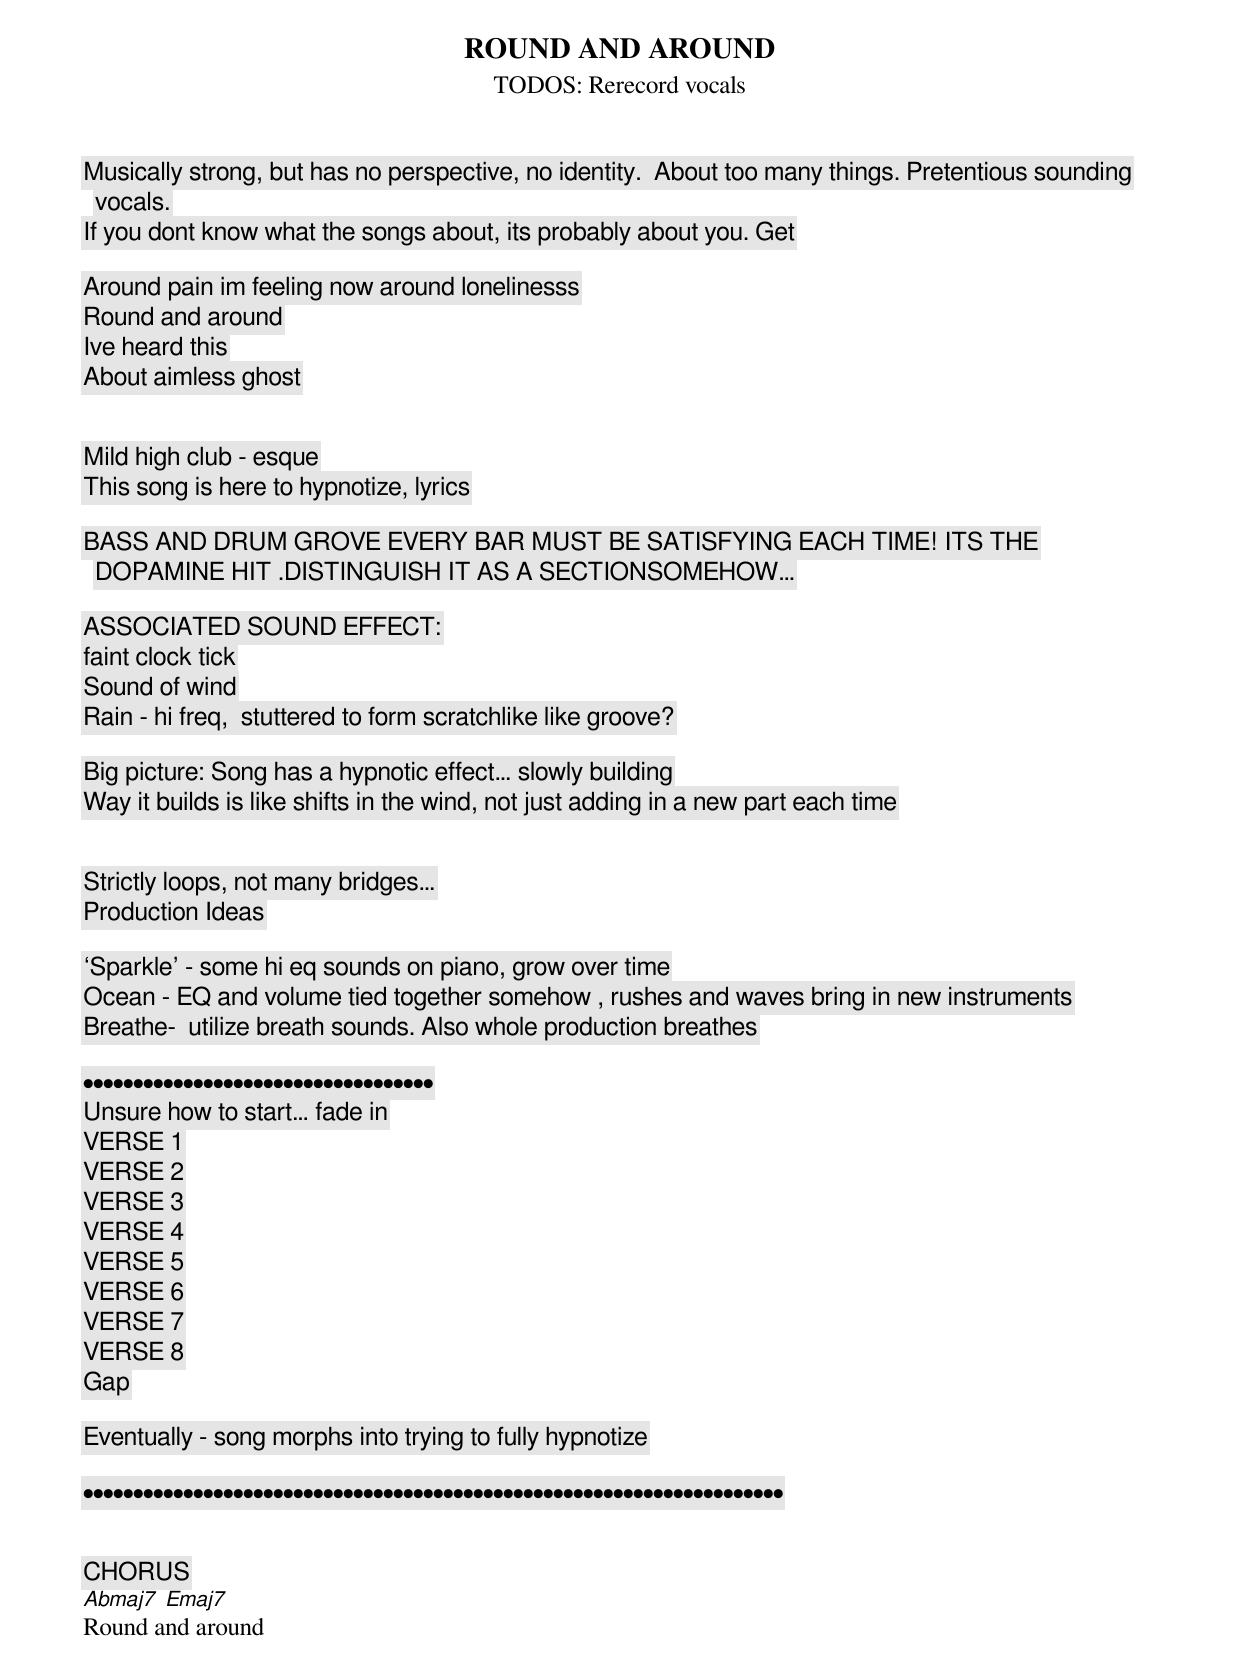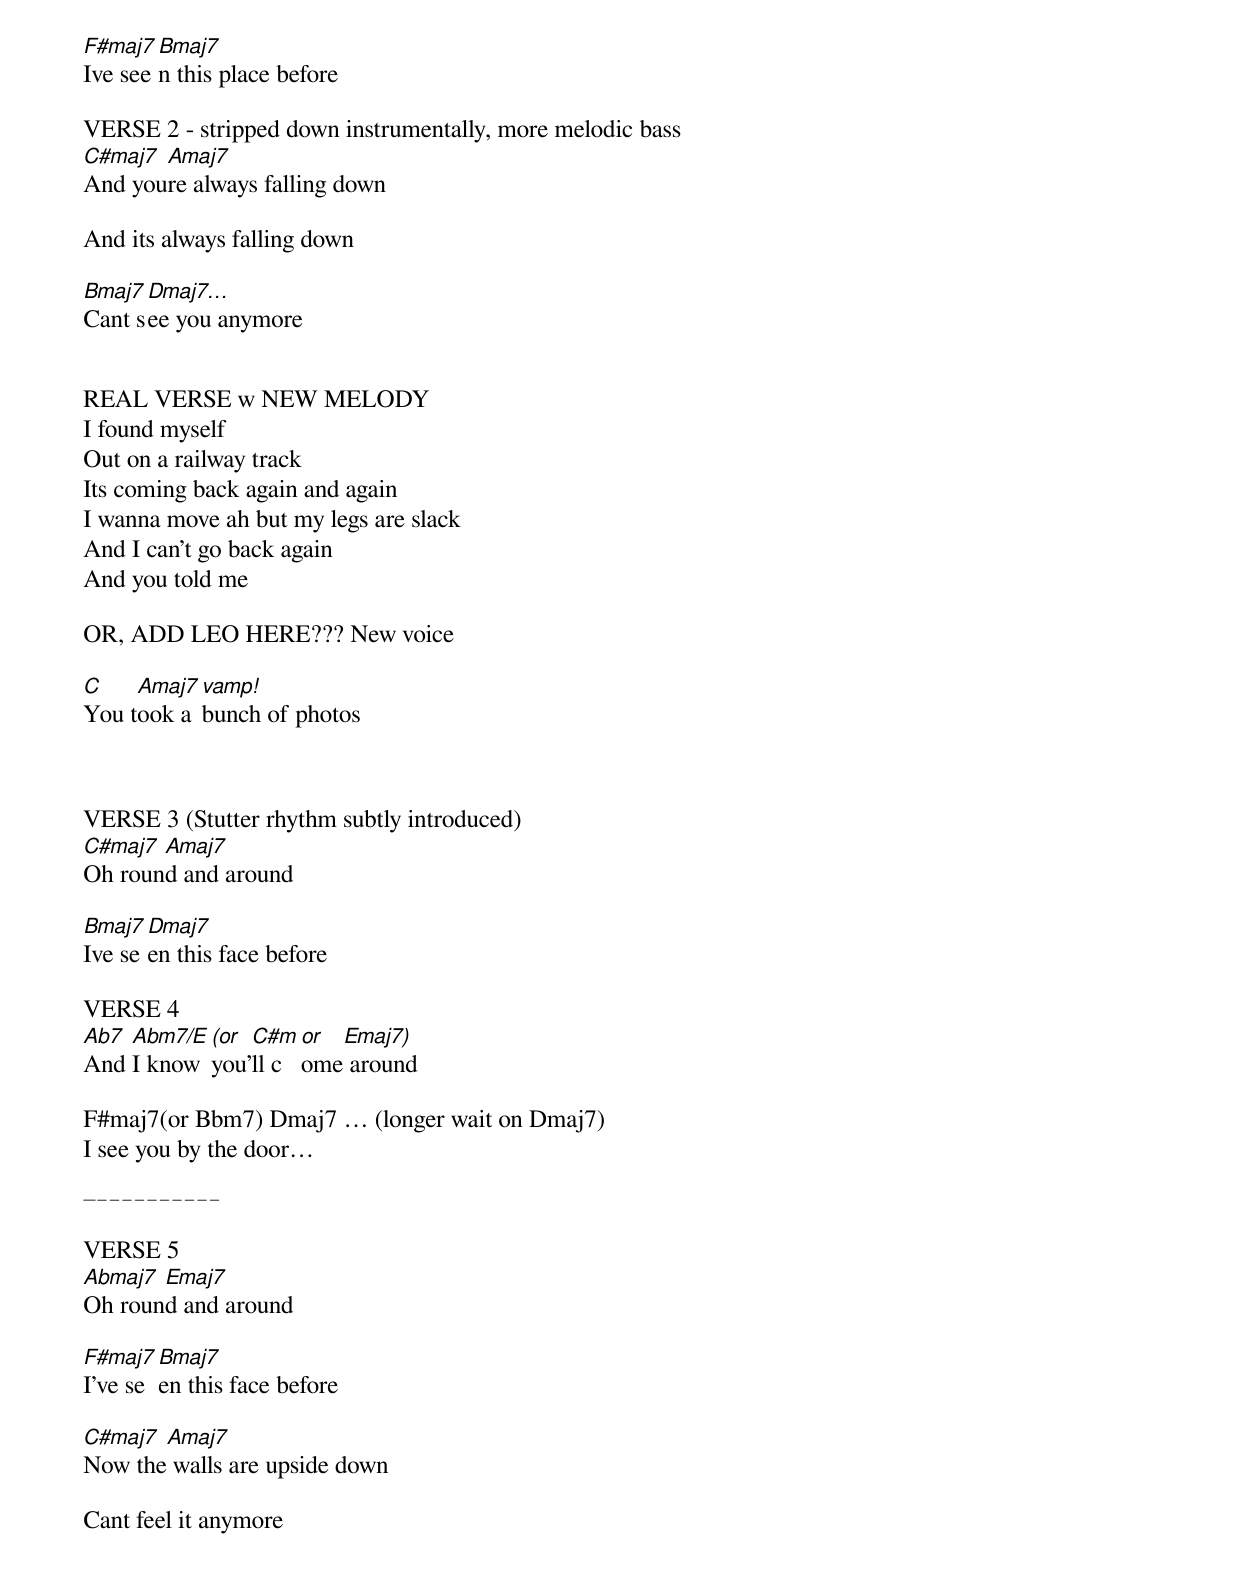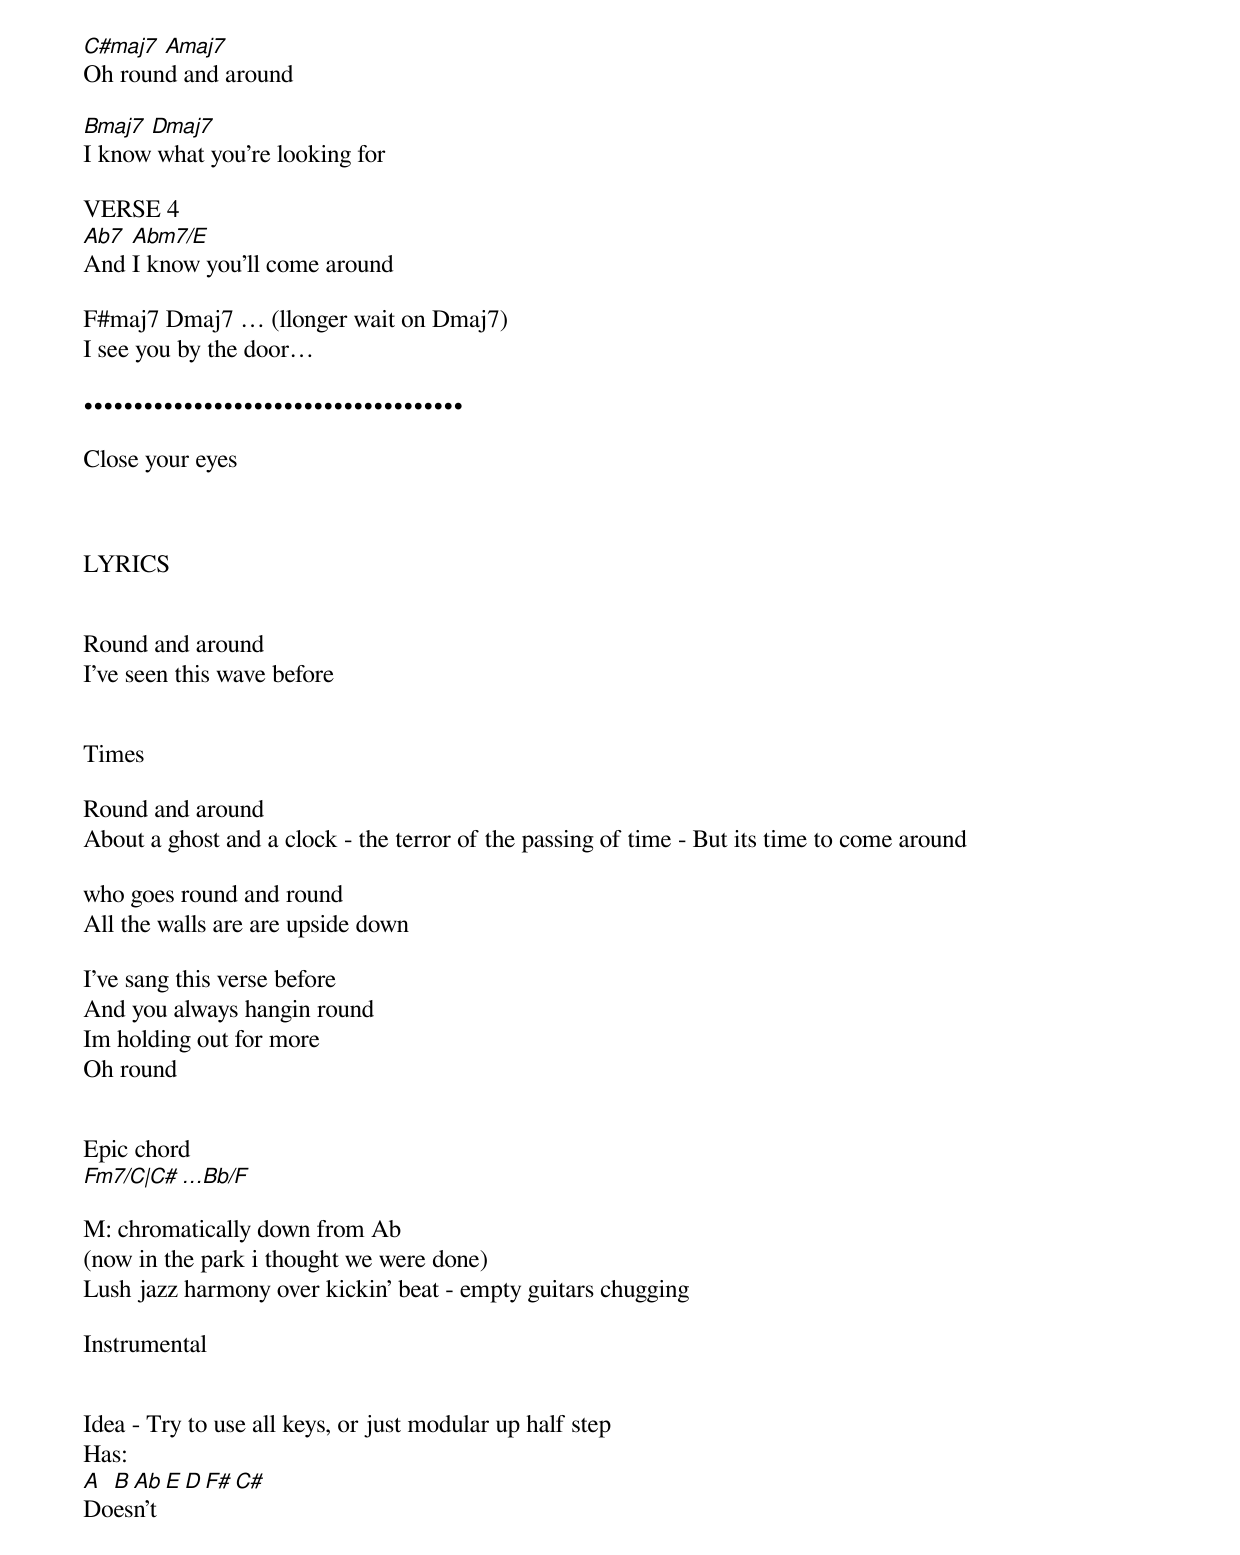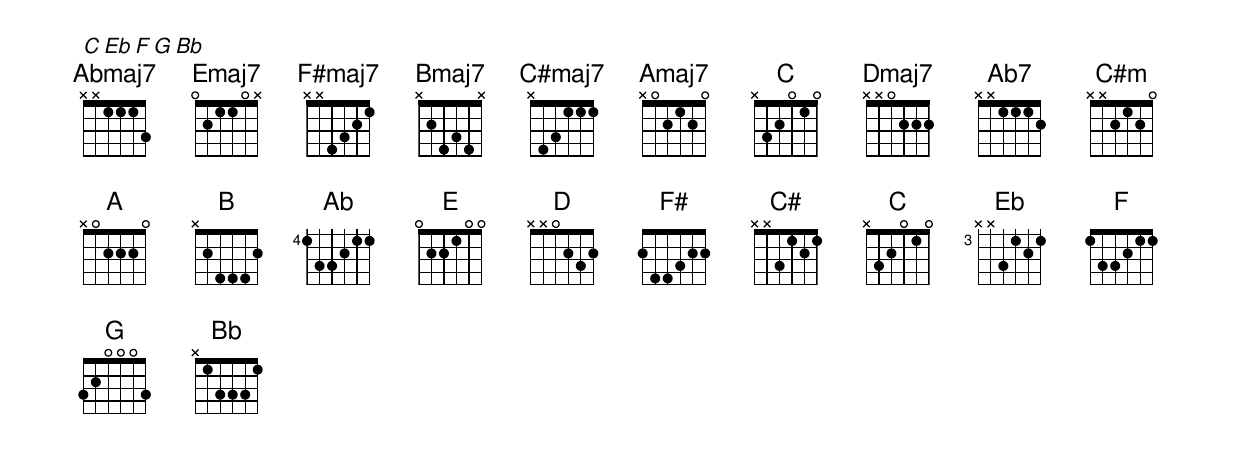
ROUND AND AROUND
TODOS: Rerecord vocals
Musically strong, but has no perspective, no identity.  About too many things. Pretentious sounding vocals.
If you dont know what the songs about, its probably about you. Get

Around pain im feeling now around lonelinesss
Round and around
Ive heard this
About aimless ghost


Mild high club - esque
This song is here to hypnotize, lyrics

BASS AND DRUM GROVE EVERY BAR MUST BE SATISFYING EACH TIME! ITS THE DOPAMINE HIT .DISTINGUISH IT AS A SECTIONSOMEHOW…

ASSOCIATED SOUND EFFECT:
faint clock tick
Sound of wind
Rain - hi freq,  stuttered to form scratchlike like groove?

Big picture: Song has a hypnotic effect… slowly building
Way it builds is like shifts in the wind, not just adding in a new part each time


Strictly loops, not many bridges…
Production Ideas

‘Sparkle’ - some hi eq sounds on piano, grow over time
Ocean - EQ and volume tied together somehow , rushes and waves bring in new instruments
Breathe-  utilize breath sounds. Also whole production breathes

•••••••••••••••••••••••••••••••••••
Unsure how to start… fade in
VERSE 1
VERSE 2
VERSE 3
VERSE 4
VERSE 5
VERSE 6
VERSE 7
VERSE 8
Gap

Eventually - song morphs into trying to fully hypnotize

••••••••••••••••••••••••••••••••••••••••••••••••••••••••••••••••••••••


CHORUS
Abmaj7 Emaj7
Round and around

F#maj7 Bmaj7
Ive seen this place before

VERSE 2 - stripped down instrumentally, more melodic bass
C#maj7 Amaj7
And youre always falling down

And its always falling down

Bmaj7 Dmaj7…
Cant see you anymore


REAL VERSE w NEW MELODY
I found myself
Out on a railway track
Its coming back again and again
I wanna move ah but my legs are slack
And I can’t go back again
And you told me

OR, ADD LEO HERE??? New voice

Cmaj Amaj7 vamp!
You took a bunch of photos



VERSE 3 (Stutter rhythm subtly introduced)
C#maj7 Amaj7
Oh round and around

Bmaj7 Dmaj7
Ive seen this face before

VERSE 4
Ab7 Abm7/E (or C#m or Emaj7)
And I know you’ll come around

F#maj7(or Bbm7) Dmaj7 … (longer wait on Dmaj7)
I see you by the door…

—----------

VERSE 5
Abmaj7 Emaj7
Oh round and around

F#maj7 Bmaj7
I’ve seen this face before

C#maj7 Amaj7
Now the walls are upside down

Cant feel it anymore

C#maj7 Amaj7
Oh round and around

Bmaj7 Dmaj7
I know what you’re looking for

VERSE 4
Ab7 Abm7/E
And I know you’ll come around

F#maj7 Dmaj7 … (llonger wait on Dmaj7)
I see you by the door…

••••••••••••••••••••••••••••••••••••••

Close your eyes



LYRICS


Round and around
I’ve seen this wave before


Times

Round and around
About a ghost and a clock - the terror of the passing of time - But its time to come around

who goes round and round
All the walls are are upside down

I’ve sang this verse before
And you always hangin round
Im holding out for more
Oh round


Epic chord
Fm7/C|C# …Bb/F

M: chromatically down from Ab
(now in the park i thought we were done)
Lush jazz harmony over kickin’ beat - empty guitars chugging

Instrumental


Idea - Try to use all keys, or just modular up half step
Has:
A B Ab E D F# C#
Doesn’t
C Eb F G Bb
